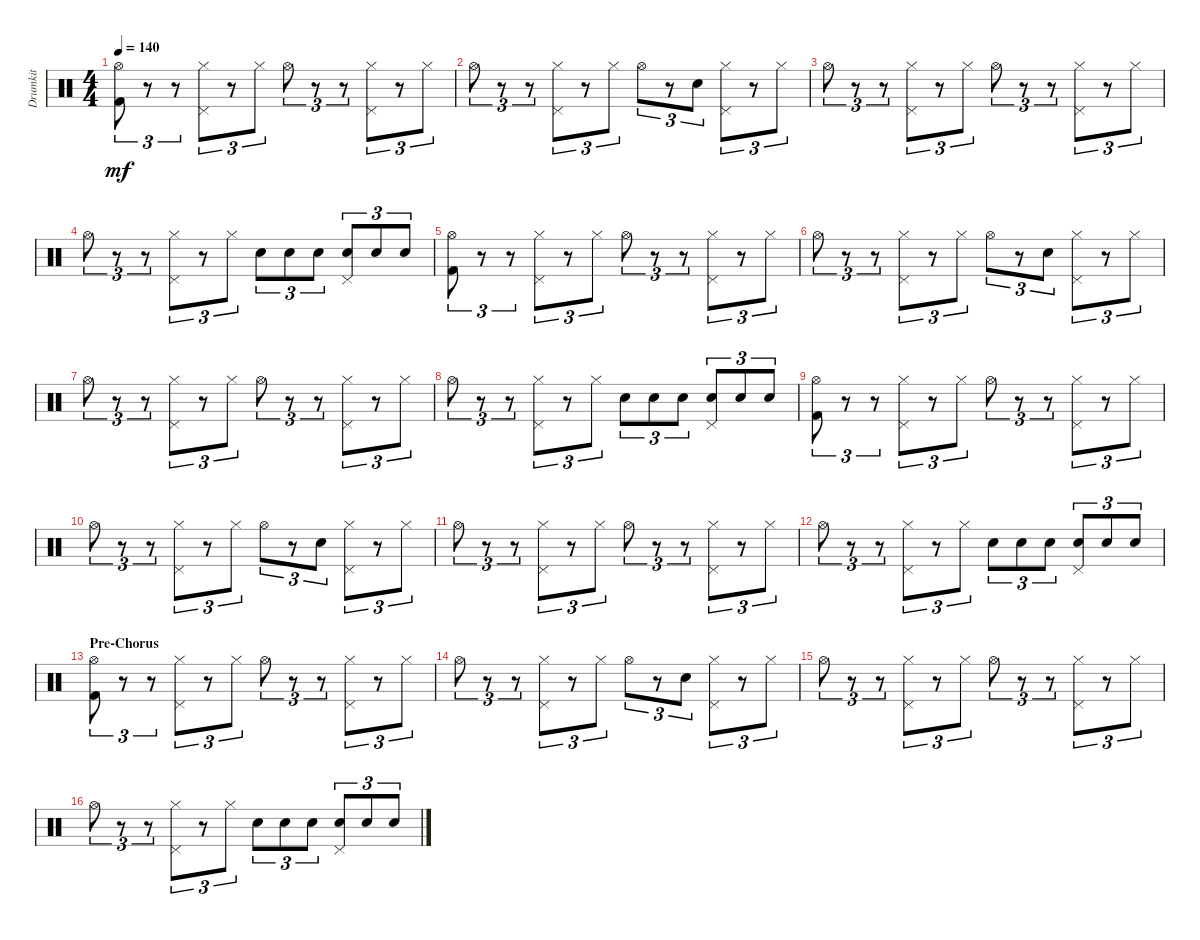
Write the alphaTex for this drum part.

\track ("Drumkit" "Drumkit") {instrument percussion}
\staff {score}
\articulation defaults
\ts (4 4)
\tempo 140
\clef neutral
\ks c
("Kick (hit) 2" "Hi-Hat (open)").8{tu (3 2) dy mf} r.8{tu (3 2)} r.8{tu (3 2)} ("Hi-Hat (closed)" "Pedal Hi-Hat (hit)").8{tu (3 2)} r.8{tu (3 2)} "Hi-Hat (closed)".8{tu (3 2)} "Hi-Hat (open)".8{tu (3 2)} r.8{tu (3 2)} r.8{tu (3 2)} ("Hi-Hat (closed)" "Pedal Hi-Hat (hit)").8{tu (3 2)} r.8{tu (3 2)} "Hi-Hat (closed)".8{tu (3 2)} |
"Hi-Hat (open)".8{tu (3 2)} r.8{tu (3 2)} r.8{tu (3 2)} ("Hi-Hat (closed)" "Pedal Hi-Hat (hit)").8{tu (3 2)} r.8{tu (3 2)} "Hi-Hat (closed)".8{tu (3 2)} "Hi-Hat (open)".8{tu (3 2)} r.8{tu (3 2)} "Snare (hit) 2".8{tu (3 2)} ("Hi-Hat (closed)" "Pedal Hi-Hat (hit)").8{tu (3 2)} r.8{tu (3 2)} "Hi-Hat (closed)".8{tu (3 2)} |
"Hi-Hat (open)".8{tu (3 2)} r.8{tu (3 2)} r.8{tu (3 2)} ("Hi-Hat (closed)" "Pedal Hi-Hat (hit)").8{tu (3 2)} r.8{tu (3 2)} "Hi-Hat (closed)".8{tu (3 2)} "Hi-Hat (open)".8{tu (3 2)} r.8{tu (3 2)} r.8{tu (3 2)} ("Hi-Hat (closed)" "Pedal Hi-Hat (hit)").8{tu (3 2)} r.8{tu (3 2)} "Hi-Hat (closed)".8{tu (3 2)} |
"Hi-Hat (open)".8{tu (3 2)} r.8{tu (3 2)} r.8{tu (3 2)} ("Hi-Hat (closed)" "Pedal Hi-Hat (hit)").8{tu (3 2)} r.8{tu (3 2)} "Hi-Hat (closed)".8{tu (3 2)} "Snare (hit) 2".8{tu (3 2)} "Snare (hit) 2".8{tu (3 2)} "Snare (hit) 2".8{tu (3 2)} ("Pedal Hi-Hat (hit)" "Snare (hit) 2").8{tu (3 2)} "Snare (hit) 2".8{tu (3 2)} "Snare (hit) 2".8{tu (3 2)} |
("Kick (hit) 2" "Hi-Hat (open)").8{tu (3 2)} r.8{tu (3 2)} r.8{tu (3 2)} ("Hi-Hat (closed)" "Pedal Hi-Hat (hit)").8{tu (3 2)} r.8{tu (3 2)} "Hi-Hat (closed)".8{tu (3 2)} "Hi-Hat (open)".8{tu (3 2)} r.8{tu (3 2)} r.8{tu (3 2)} ("Hi-Hat (closed)" "Pedal Hi-Hat (hit)").8{tu (3 2)} r.8{tu (3 2)} "Hi-Hat (closed)".8{tu (3 2)} |
"Hi-Hat (open)".8{tu (3 2)} r.8{tu (3 2)} r.8{tu (3 2)} ("Hi-Hat (closed)" "Pedal Hi-Hat (hit)").8{tu (3 2)} r.8{tu (3 2)} "Hi-Hat (closed)".8{tu (3 2)} "Hi-Hat (open)".8{tu (3 2)} r.8{tu (3 2)} "Snare (hit) 2".8{tu (3 2)} ("Hi-Hat (closed)" "Pedal Hi-Hat (hit)").8{tu (3 2)} r.8{tu (3 2)} "Hi-Hat (closed)".8{tu (3 2)} |
"Hi-Hat (open)".8{tu (3 2)} r.8{tu (3 2)} r.8{tu (3 2)} ("Hi-Hat (closed)" "Pedal Hi-Hat (hit)").8{tu (3 2)} r.8{tu (3 2)} "Hi-Hat (closed)".8{tu (3 2)} "Hi-Hat (open)".8{tu (3 2)} r.8{tu (3 2)} r.8{tu (3 2)} ("Hi-Hat (closed)" "Pedal Hi-Hat (hit)").8{tu (3 2)} r.8{tu (3 2)} "Hi-Hat (closed)".8{tu (3 2)} |
"Hi-Hat (open)".8{tu (3 2)} r.8{tu (3 2)} r.8{tu (3 2)} ("Hi-Hat (closed)" "Pedal Hi-Hat (hit)").8{tu (3 2)} r.8{tu (3 2)} "Hi-Hat (closed)".8{tu (3 2)} "Snare (hit) 2".8{tu (3 2)} "Snare (hit) 2".8{tu (3 2)} "Snare (hit) 2".8{tu (3 2)} ("Pedal Hi-Hat (hit)" "Snare (hit) 2").8{tu (3 2)} "Snare (hit) 2".8{tu (3 2)} "Snare (hit) 2".8{tu (3 2)} |
("Kick (hit) 2" "Hi-Hat (open)").8{tu (3 2)} r.8{tu (3 2)} r.8{tu (3 2)} ("Hi-Hat (closed)" "Pedal Hi-Hat (hit)").8{tu (3 2)} r.8{tu (3 2)} "Hi-Hat (closed)".8{tu (3 2)} "Hi-Hat (open)".8{tu (3 2)} r.8{tu (3 2)} r.8{tu (3 2)} ("Hi-Hat (closed)" "Pedal Hi-Hat (hit)").8{tu (3 2)} r.8{tu (3 2)} "Hi-Hat (closed)".8{tu (3 2)} |
"Hi-Hat (open)".8{tu (3 2)} r.8{tu (3 2)} r.8{tu (3 2)} ("Hi-Hat (closed)" "Pedal Hi-Hat (hit)").8{tu (3 2)} r.8{tu (3 2)} "Hi-Hat (closed)".8{tu (3 2)} "Hi-Hat (open)".8{tu (3 2)} r.8{tu (3 2)} "Snare (hit) 2".8{tu (3 2)} ("Hi-Hat (closed)" "Pedal Hi-Hat (hit)").8{tu (3 2)} r.8{tu (3 2)} "Hi-Hat (closed)".8{tu (3 2)} |
"Hi-Hat (open)".8{tu (3 2)} r.8{tu (3 2)} r.8{tu (3 2)} ("Hi-Hat (closed)" "Pedal Hi-Hat (hit)").8{tu (3 2)} r.8{tu (3 2)} "Hi-Hat (closed)".8{tu (3 2)} "Hi-Hat (open)".8{tu (3 2)} r.8{tu (3 2)} r.8{tu (3 2)} ("Hi-Hat (closed)" "Pedal Hi-Hat (hit)").8{tu (3 2)} r.8{tu (3 2)} "Hi-Hat (closed)".8{tu (3 2)} |
"Hi-Hat (open)".8{tu (3 2)} r.8{tu (3 2)} r.8{tu (3 2)} ("Hi-Hat (closed)" "Pedal Hi-Hat (hit)").8{tu (3 2)} r.8{tu (3 2)} "Hi-Hat (closed)".8{tu (3 2)} "Snare (hit) 2".8{tu (3 2)} "Snare (hit) 2".8{tu (3 2)} "Snare (hit) 2".8{tu (3 2)} ("Pedal Hi-Hat (hit)" "Snare (hit) 2").8{tu (3 2)} "Snare (hit) 2".8{tu (3 2)} "Snare (hit) 2".8{tu (3 2)} |
\section ("" "Pre-Chorus")
("Kick (hit) 2" "Hi-Hat (open)").8{tu (3 2)} r.8{tu (3 2)} r.8{tu (3 2)} ("Hi-Hat (closed)" "Pedal Hi-Hat (hit)").8{tu (3 2)} r.8{tu (3 2)} "Hi-Hat (closed)".8{tu (3 2)} "Hi-Hat (open)".8{tu (3 2)} r.8{tu (3 2)} r.8{tu (3 2)} ("Hi-Hat (closed)" "Pedal Hi-Hat (hit)").8{tu (3 2)} r.8{tu (3 2)} "Hi-Hat (closed)".8{tu (3 2)} |
"Hi-Hat (open)".8{tu (3 2)} r.8{tu (3 2)} r.8{tu (3 2)} ("Hi-Hat (closed)" "Pedal Hi-Hat (hit)").8{tu (3 2)} r.8{tu (3 2)} "Hi-Hat (closed)".8{tu (3 2)} "Hi-Hat (open)".8{tu (3 2)} r.8{tu (3 2)} "Snare (hit) 2".8{tu (3 2)} ("Hi-Hat (closed)" "Pedal Hi-Hat (hit)").8{tu (3 2)} r.8{tu (3 2)} "Hi-Hat (closed)".8{tu (3 2)} |
"Hi-Hat (open)".8{tu (3 2)} r.8{tu (3 2)} r.8{tu (3 2)} ("Hi-Hat (closed)" "Pedal Hi-Hat (hit)").8{tu (3 2)} r.8{tu (3 2)} "Hi-Hat (closed)".8{tu (3 2)} "Hi-Hat (open)".8{tu (3 2)} r.8{tu (3 2)} r.8{tu (3 2)} ("Hi-Hat (closed)" "Pedal Hi-Hat (hit)").8{tu (3 2)} r.8{tu (3 2)} "Hi-Hat (closed)".8{tu (3 2)} |
"Hi-Hat (open)".8{tu (3 2)} r.8{tu (3 2)} r.8{tu (3 2)} ("Hi-Hat (closed)" "Pedal Hi-Hat (hit)").8{tu (3 2)} r.8{tu (3 2)} "Hi-Hat (closed)".8{tu (3 2)} "Snare (hit) 2".8{tu (3 2)} "Snare (hit) 2".8{tu (3 2)} "Snare (hit) 2".8{tu (3 2)} ("Pedal Hi-Hat (hit)" "Snare (hit) 2").8{tu (3 2)} "Snare (hit) 2".8{tu (3 2)} "Snare (hit) 2".8{tu (3 2)}
